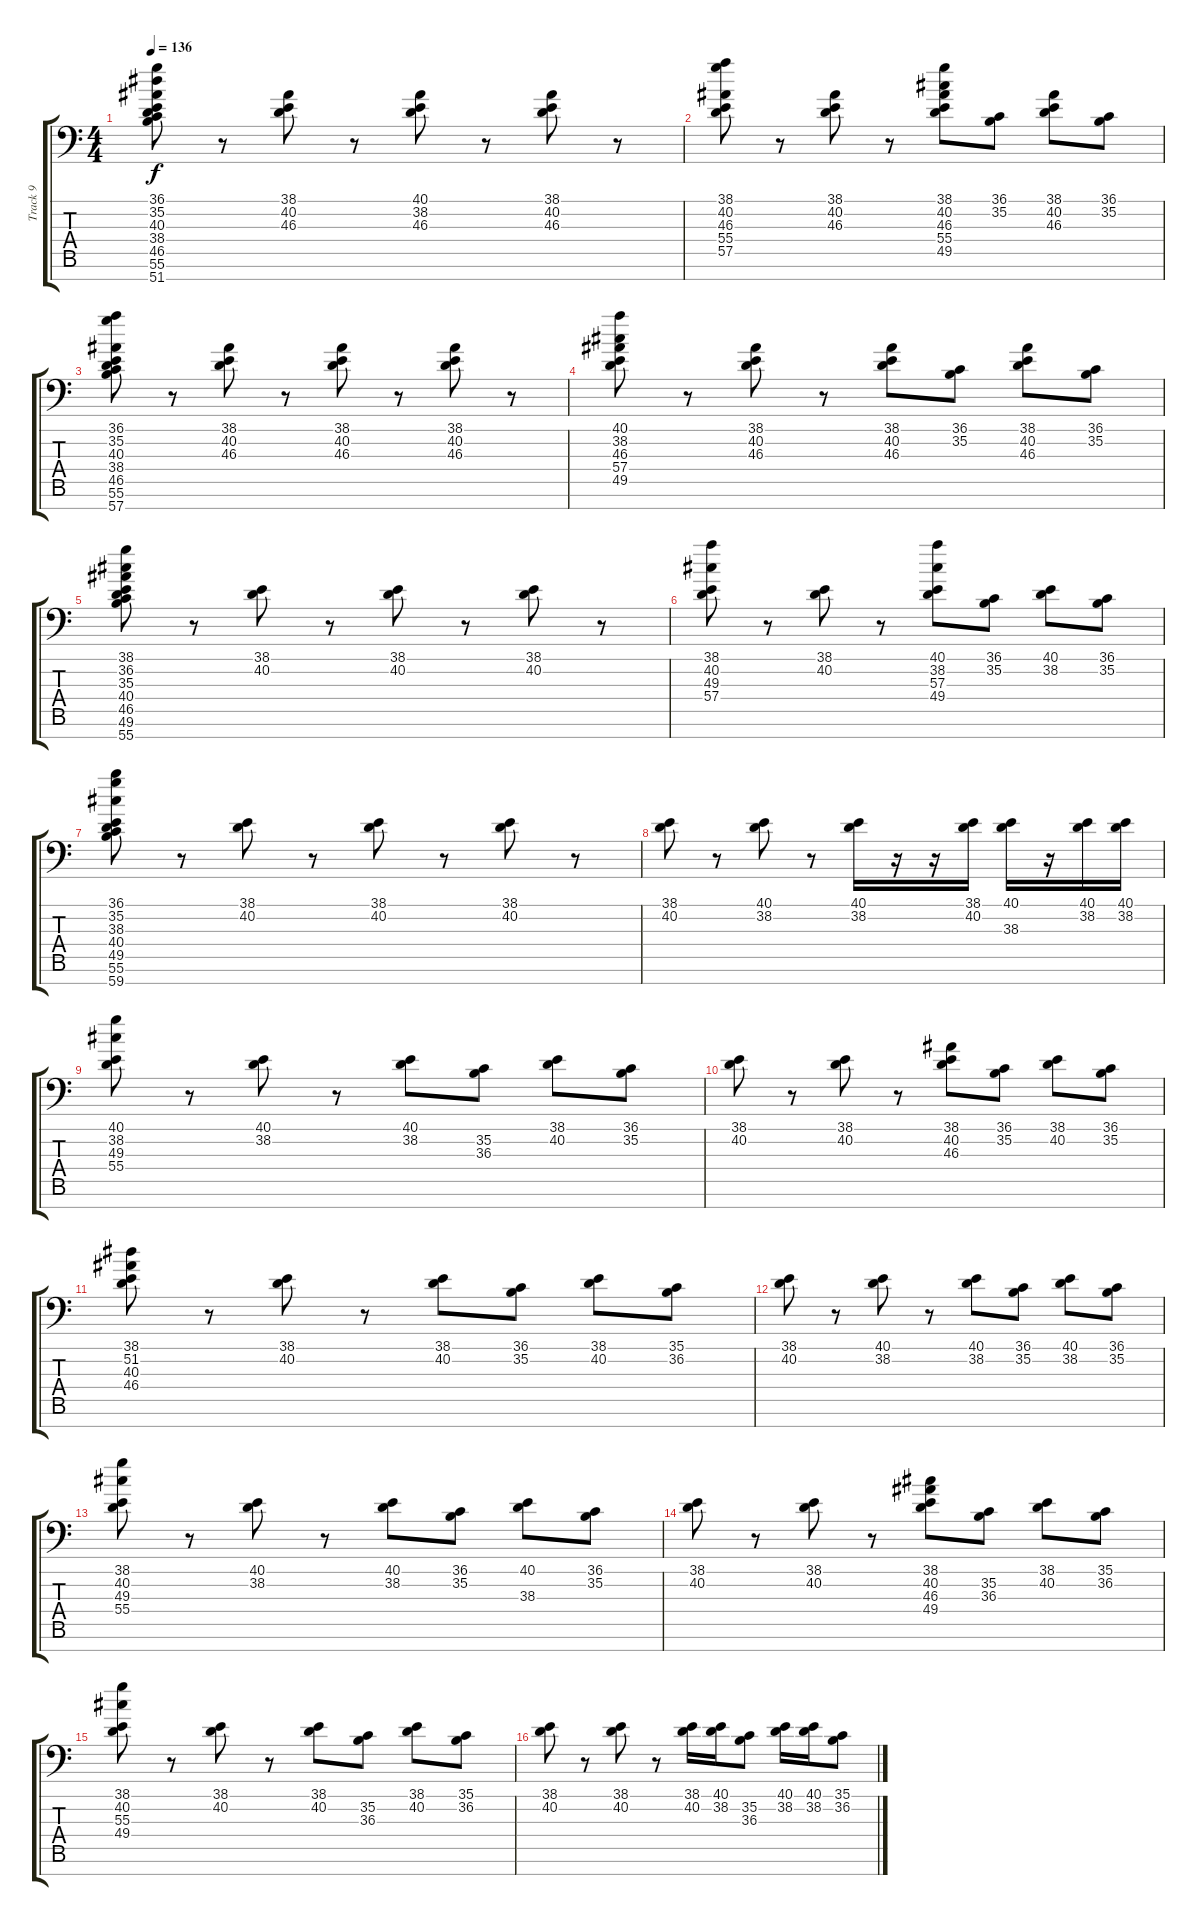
\track ("Track 9" "Track 9") {instrument acousticgrandpiano}
\staff {score tabs}
\tuning (C-1 C-1 C-1 C-1 C-1 C-1 C-1) {hide}
\ts (4 4)
\tempo 136
\clef f4
\ks c
(36.1 35.2 40.3 38.4 46.5 55.6 51.7).8{dy f} r.8 (38.1 40.2 46.3).8 r.8 (40.1 38.2 46.3).8 r.8 (38.1 40.2 46.3).8 r.8 |
(38.1 40.2 46.3 55.4 57.5).8 r.8 (38.1 40.2 46.3).8 r.8 (38.1 40.2 46.3 55.4 49.5).8 (36.1 35.2).8 (38.1 40.2 46.3).8 (36.1 35.2).8 |
(36.1 35.2 40.3 38.4 46.5 55.6 57.7).8 r.8 (38.1 40.2 46.3).8 r.8 (38.1 40.2 46.3).8 r.8 (38.1 40.2 46.3).8 r.8 |
(40.1 38.2 46.3 57.4 49.5).8 r.8 (38.1 40.2 46.3).8 r.8 (38.1 40.2 46.3).8 (36.1 35.2).8 (38.1 40.2 46.3).8 (36.1 35.2).8 |
(38.1 36.2 35.3 40.4 46.5 49.6 55.7).8 r.8 (38.1 40.2).8 r.8 (38.1 40.2).8 r.8 (38.1 40.2).8 r.8 |
(38.1 40.2 49.3 57.4).8 r.8 (38.1 40.2).8 r.8 (40.1 38.2 57.3 49.4).8 (36.1 35.2).8 (40.1 38.2).8 (36.1 35.2).8 |
(36.1 35.2 38.3 40.4 49.5 55.6 59.7).8 r.8 (38.1 40.2).8 r.8 (38.1 40.2).8 r.8 (38.1 40.2).8 r.8 |
(38.1 40.2).8 r.8 (40.1 38.2).8 r.8 (40.1 38.2).16 r.16 r.16 (38.1 40.2).16 (40.1 38.3).16 r.16 (40.1 38.2).16 (40.1 38.2).16 |
(40.1 38.2 49.3 55.4).8 r.8 (40.1 38.2).8 r.8 (40.1 38.2).8 (35.2 36.3).8 (38.1 40.2).8 (36.1 35.2).8 |
(38.1 40.2).8 r.8 (38.1 40.2).8 r.8 (38.1 40.2 46.3).8 (36.1 35.2).8 (38.1 40.2).8 (36.1 35.2).8 |
(38.1 51.2 40.3 46.4).8 r.8 (38.1 40.2).8 r.8 (38.1 40.2).8 (36.1 35.2).8 (38.1 40.2).8 (35.1 36.2).8 |
(38.1 40.2).8 r.8 (40.1 38.2).8 r.8 (40.1 38.2).8 (36.1 35.2).8 (40.1 38.2).8 (36.1 35.2).8 |
(38.1 40.2 49.3 55.4).8 r.8 (40.1 38.2).8 r.8 (40.1 38.2).8 (36.1 35.2).8 (40.1 38.3).8 (36.1 35.2).8 |
(38.1 40.2).8 r.8 (38.1 40.2).8 r.8 (38.1 40.2 46.3 49.4).8 (35.2 36.3).8 (38.1 40.2).8 (35.1 36.2).8 |
(38.1 40.2 55.3 49.4).8 r.8 (38.1 40.2).8 r.8 (38.1 40.2).8 (35.2 36.3).8 (38.1 40.2).8 (35.1 36.2).8 |
(38.1 40.2).8 r.8 (38.1 40.2).8 r.8 (38.1 40.2).16 (40.1 38.2).16 (35.2 36.3).8 (40.1 38.2).16 (40.1 38.2).16 (35.1 36.2).8
